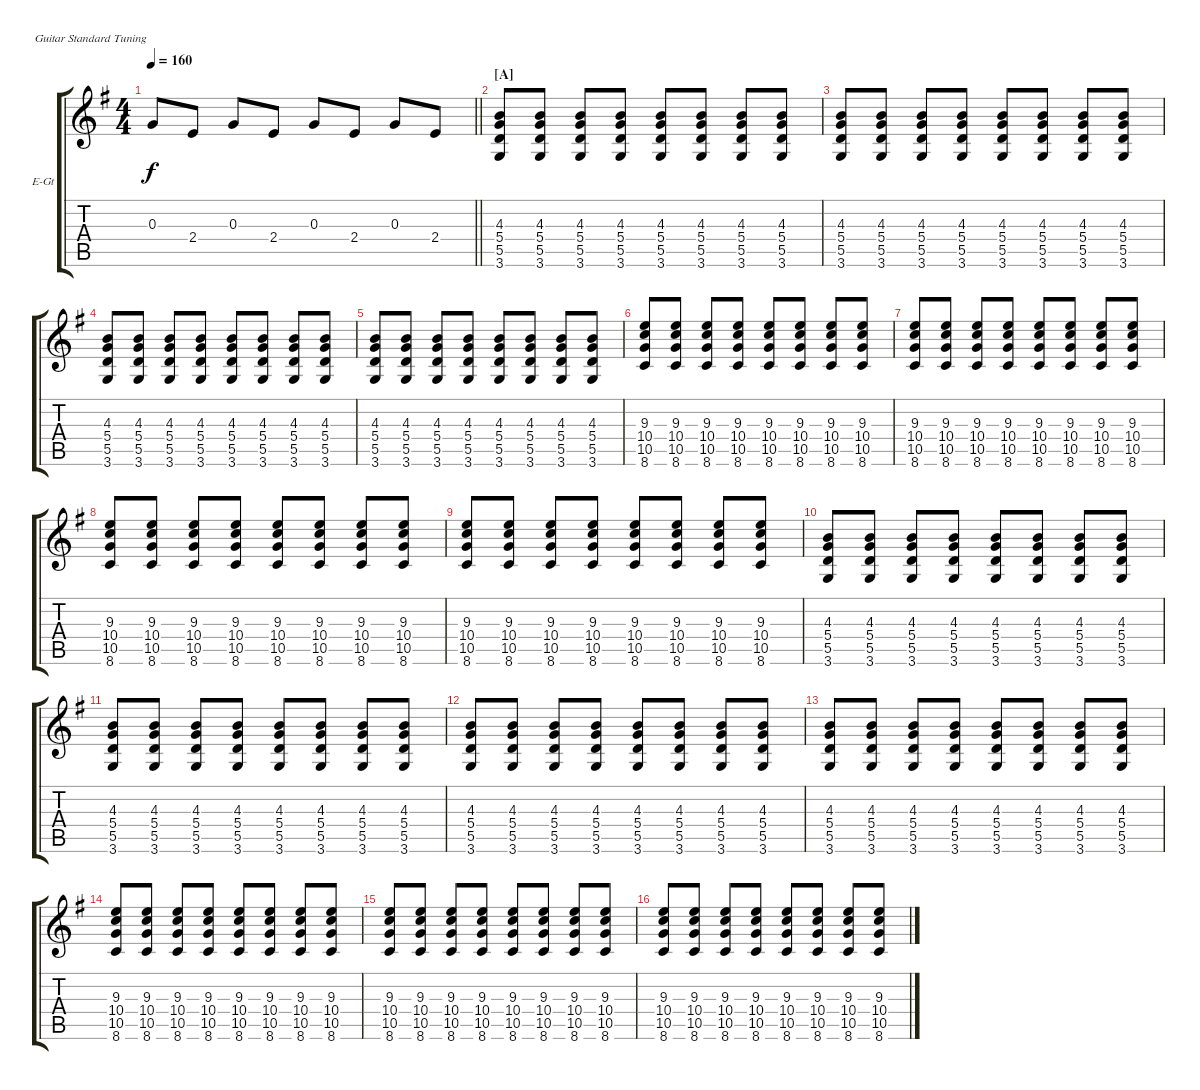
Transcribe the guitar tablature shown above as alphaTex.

\bracketExtendMode groupsimilarinstruments
\firstSystemTrackNameOrientation horizontal
\otherSystemsTrackNameOrientation horizontal
\track ("Nick Valensi" "E-Gt") {instrument overdrivenguitar}
\staff {score tabs}
\tuning (E4 B3 G3 D3 A2 E2)
\ts (4 4)
\tempo 160
\clef g2
\barLineRight lightlight
\ks g
0.3.8{dy f} 2.4.8 0.3.8 2.4.8 0.3.8 2.4.8 0.3.8 2.4.8 |
\section ("A" "")
(4.3 5.4 5.5 3.6).8 (4.3 5.4 5.5 3.6).8 (4.3 5.4 5.5 3.6).8 (4.3 5.4 5.5 3.6).8 (4.3 5.4 5.5 3.6).8 (4.3 5.4 5.5 3.6).8 (4.3 5.4 5.5 3.6).8 (4.3 5.4 5.5 3.6).8 |
(4.3 5.4 5.5 3.6).8 (4.3 5.4 5.5 3.6).8 (4.3 5.4 5.5 3.6).8 (4.3 5.4 5.5 3.6).8 (4.3 5.4 5.5 3.6).8 (4.3 5.4 5.5 3.6).8 (4.3 5.4 5.5 3.6).8 (4.3 5.4 5.5 3.6).8 |
(4.3 5.4 5.5 3.6).8 (4.3 5.4 5.5 3.6).8 (4.3 5.4 5.5 3.6).8 (4.3 5.4 5.5 3.6).8 (4.3 5.4 5.5 3.6).8 (4.3 5.4 5.5 3.6).8 (4.3 5.4 5.5 3.6).8 (4.3 5.4 5.5 3.6).8 |
(4.3 5.4 5.5 3.6).8 (4.3 5.4 5.5 3.6).8 (4.3 5.4 5.5 3.6).8 (4.3 5.4 5.5 3.6).8 (4.3 5.4 5.5 3.6).8 (4.3 5.4 5.5 3.6).8 (4.3 5.4 5.5 3.6).8 (4.3 5.4 5.5 3.6).8 |
(9.3 10.4 10.5 8.6).8 (9.3 10.4 10.5 8.6).8 (9.3 10.4 10.5 8.6).8 (9.3 10.4 10.5 8.6).8 (9.3 10.4 10.5 8.6).8 (9.3 10.4 10.5 8.6).8 (9.3 10.4 10.5 8.6).8 (9.3 10.4 10.5 8.6).8 |
(9.3 10.4 10.5 8.6).8 (9.3 10.4 10.5 8.6).8 (9.3 10.4 10.5 8.6).8 (9.3 10.4 10.5 8.6).8 (9.3 10.4 10.5 8.6).8 (9.3 10.4 10.5 8.6).8 (9.3 10.4 10.5 8.6).8 (9.3 10.4 10.5 8.6).8 |
(9.3 10.4 10.5 8.6).8 (9.3 10.4 10.5 8.6).8 (9.3 10.4 10.5 8.6).8 (9.3 10.4 10.5 8.6).8 (9.3 10.4 10.5 8.6).8 (9.3 10.4 10.5 8.6).8 (9.3 10.4 10.5 8.6).8 (9.3 10.4 10.5 8.6).8 |
(9.3 10.4 10.5 8.6).8 (9.3 10.4 10.5 8.6).8 (9.3 10.4 10.5 8.6).8 (9.3 10.4 10.5 8.6).8 (9.3 10.4 10.5 8.6).8 (9.3 10.4 10.5 8.6).8 (9.3 10.4 10.5 8.6).8 (9.3 10.4 10.5 8.6).8 |
(4.3 5.4 5.5 3.6).8 (4.3 5.4 5.5 3.6).8 (4.3 5.4 5.5 3.6).8 (4.3 5.4 5.5 3.6).8 (4.3 5.4 5.5 3.6).8 (4.3 5.4 5.5 3.6).8 (4.3 5.4 5.5 3.6).8 (4.3 5.4 5.5 3.6).8 |
(4.3 5.4 5.5 3.6).8 (4.3 5.4 5.5 3.6).8 (4.3 5.4 5.5 3.6).8 (4.3 5.4 5.5 3.6).8 (4.3 5.4 5.5 3.6).8 (4.3 5.4 5.5 3.6).8 (4.3 5.4 5.5 3.6).8 (4.3 5.4 5.5 3.6).8 |
(4.3 5.4 5.5 3.6).8 (4.3 5.4 5.5 3.6).8 (4.3 5.4 5.5 3.6).8 (4.3 5.4 5.5 3.6).8 (4.3 5.4 5.5 3.6).8 (4.3 5.4 5.5 3.6).8 (4.3 5.4 5.5 3.6).8 (4.3 5.4 5.5 3.6).8 |
(4.3 5.4 5.5 3.6).8 (4.3 5.4 5.5 3.6).8 (4.3 5.4 5.5 3.6).8 (4.3 5.4 5.5 3.6).8 (4.3 5.4 5.5 3.6).8 (4.3 5.4 5.5 3.6).8 (4.3 5.4 5.5 3.6).8 (4.3 5.4 5.5 3.6).8 |
(9.3 10.4 10.5 8.6).8 (9.3 10.4 10.5 8.6).8 (9.3 10.4 10.5 8.6).8 (9.3 10.4 10.5 8.6).8 (9.3 10.4 10.5 8.6).8 (9.3 10.4 10.5 8.6).8 (9.3 10.4 10.5 8.6).8 (9.3 10.4 10.5 8.6).8 |
(9.3 10.4 10.5 8.6).8 (9.3 10.4 10.5 8.6).8 (9.3 10.4 10.5 8.6).8 (9.3 10.4 10.5 8.6).8 (9.3 10.4 10.5 8.6).8 (9.3 10.4 10.5 8.6).8 (9.3 10.4 10.5 8.6).8 (9.3 10.4 10.5 8.6).8 |
(9.3 10.4 10.5 8.6).8 (9.3 10.4 10.5 8.6).8 (9.3 10.4 10.5 8.6).8 (9.3 10.4 10.5 8.6).8 (9.3 10.4 10.5 8.6).8 (9.3 10.4 10.5 8.6).8 (9.3 10.4 10.5 8.6).8 (9.3 10.4 10.5 8.6).8
